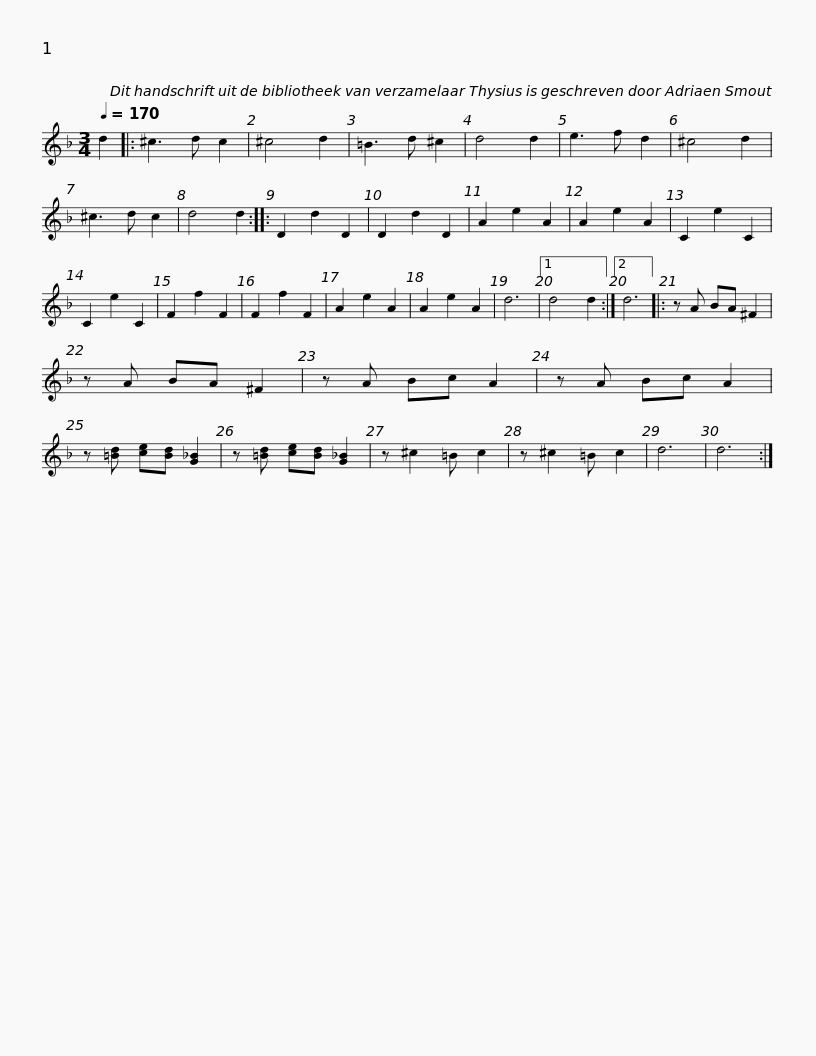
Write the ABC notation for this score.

X:1
L:1/8
Q:1/4=170
M:3/4
I:linebreak $
K:F
V:1 treble
V:1
 d2 |: ^c3 d c2 | ^c4 d2 | =B3 d ^c2 | d4 d2 | %5
 e3 f d2 | ^c4 d2 | ^c3 d c2 | d4 d2 ::$ D2 d2 D2 | %10
 D2 d2 D2 | A2 e2 A2 | A2 e2 A2 | C2 e2 C2 | C2 e2 C2 |$ %15
 F2 f2 F2 | F2 f2 F2 | A2 e2 A2 | A2 e2 A2 | d6 |1 %20
 d4 d2 :|2 d6 |:$ z A BA ^F2 | z A BA ^F2 | z A Bc A2 | %25
 z A Bc A2 |$ z [=Bd] [ce][Bd] [G_B]2 | z [=Bd] [ce][Bd] [G_B]2 | z ^c2 =B c2 | z ^c2 =B c2 | %30
 d6 | d6 :| %32
